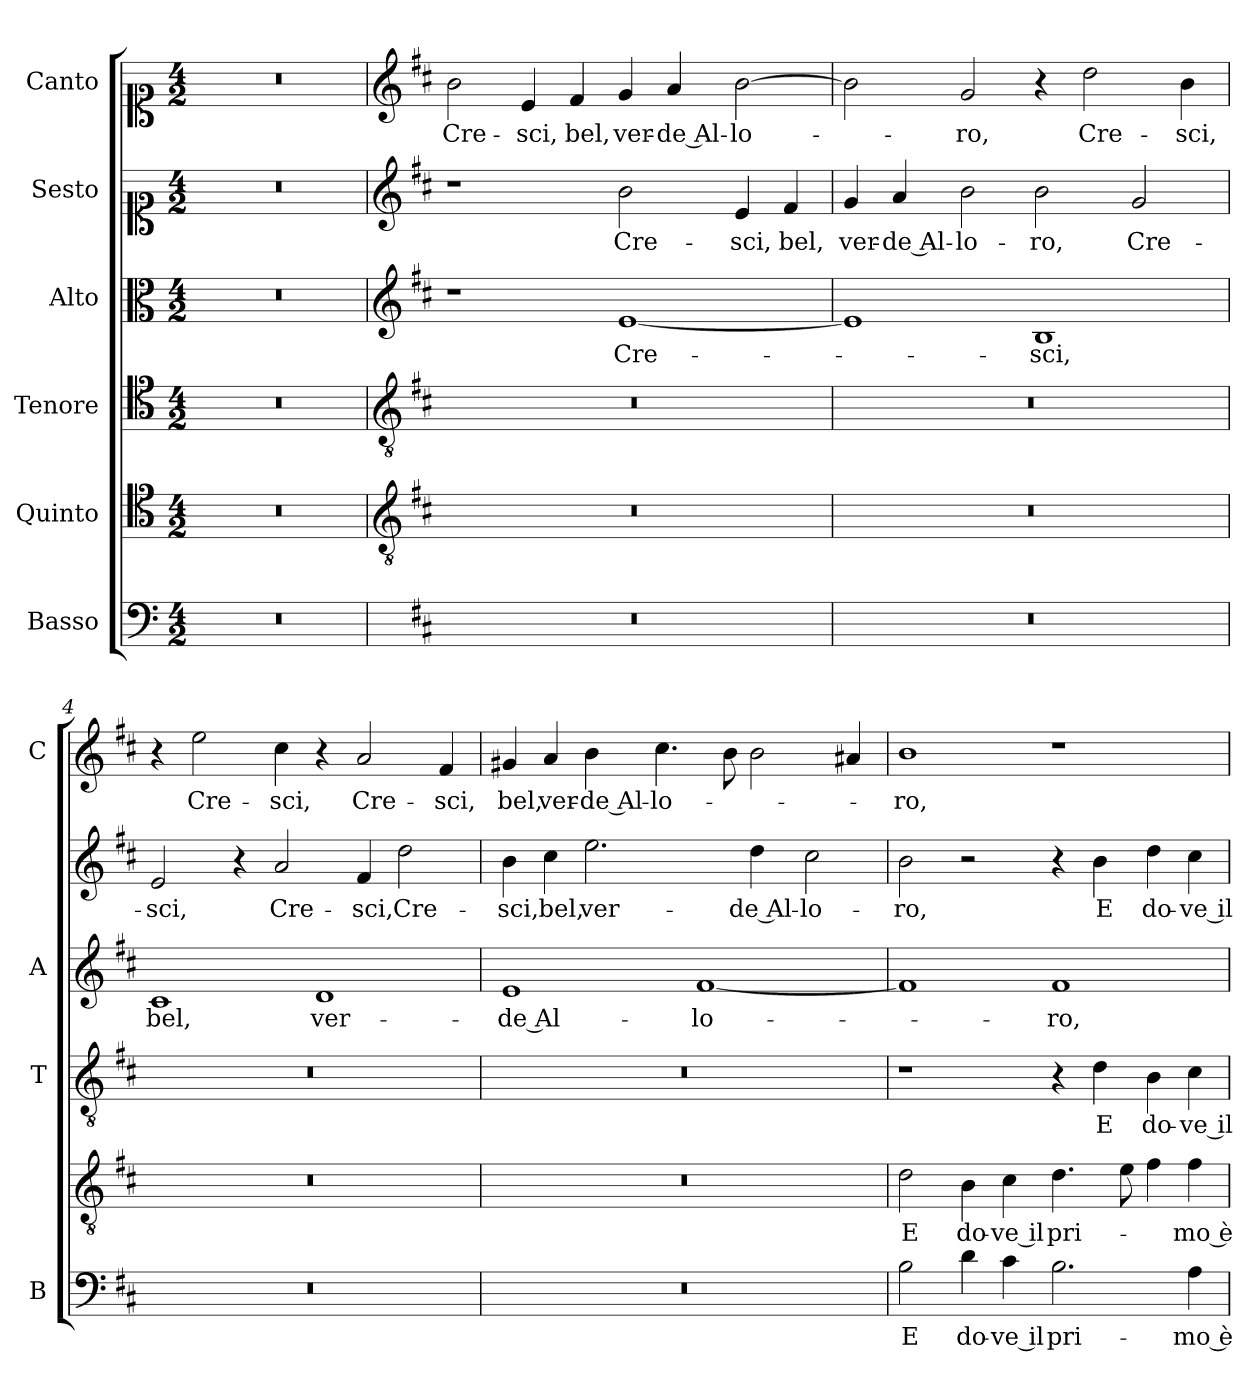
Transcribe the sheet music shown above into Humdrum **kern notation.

**kern	**text	**kern	**text	**kern	**text	**kern	**text	**kern	**text	**kern	**text
*part6	*part6	*part5	*part5	*part4	*part4	*part3	*part3	*part2	*part2	*part1	*part1
*staff6	*staff6	*staff5	*staff5	*staff4	*staff4	*staff3	*staff3	*staff2	*staff2	*staff1	*staff1
*I"Basso	*	*I"Quinto	*	*I"Tenore	*	*I"Alto	*	*I"Sesto	*	*I"Canto	*
*I'B	*	*	*	*I'T	*	*I'A	*	*	*	*I'C	*
*clefF4	*	*clefC4	*	*clefC4	*	*clefC3	*	*clefC1	*	*clefC1	*
*k[]	*	*k[]	*	*k[]	*	*k[]	*	*k[]	*	*k[]	*
*C:	*	*C:	*	*C:	*	*C:	*	*C:	*	*C:	*
*M4/2	*	*M4/2	*	*M4/2	*	*M4/2	*	*M4/2	*	*M4/2	*
=1	=1	=1	=1	=1	=1	=1	=1	=1	=1	=1	=1
0r	.	0r	.	0r	.	0r	.	0r	.	0r	.
=2	=2	=2	=2	=2	=2	=2	=2	=2	=2	=2	=2
*	*	*clefGv2	*	*clefGv2	*	*clefG2	*	*clefG2	*	*clefG2	*
*k[f#c#]	*	*k[f#c#]	*	*k[f#c#]	*	*k[f#c#]	*	*k[f#c#]	*	*k[f#c#]	*
*D:	*	*D:	*	*D:	*	*D:	*	*D:	*	*D:	*
!	!	!	!	!	!	!	!	!	!	!	!LO:LY:b
0r	.	0r	.	0r	.	1r	.	1r	.	2b\	Cre-
!	!	!	!	!	!	!	!	!	!	!	!LO:LY:b
.	.	.	.	.	.	.	.	.	.	4e/	-sci,
!	!	!	!	!	!	!	!	!	!	!	!LO:LY:b
.	.	.	.	.	.	.	.	.	.	4f#/	bel,
!	!	!	!	!	!	!	!LO:LY:b	!	!LO:LY:b	!	!LO:LY:b
.	.	.	.	.	.	[1e	Cre-	2b\	Cre-	4g/	ver-
!	!	!	!	!	!	!	!	!	!	!	!LO:LY:b
.	.	.	.	.	.	.	.	.	.	4a/	-de Al-
!	!	!	!	!	!	!	!	!	!LO:LY:b	!	!LO:LY:b
.	.	.	.	.	.	.	.	4e/	-sci,	[2b\	-lo-
!	!	!	!	!	!	!	!	!	!LO:LY:b	!	!
.	.	.	.	.	.	.	.	4f#/	bel,	.	.
=3	=3	=3	=3	=3	=3	=3	=3	=3	=3	=3	=3
!	!	!	!	!	!	!	!	!	!LO:LY:b	!	!
0r	.	0r	.	0r	.	1e]	.	4g/	ver-	2b\]	.
!	!	!	!	!	!	!	!	!	!LO:LY:b	!	!
.	.	.	.	.	.	.	.	4a/	-de Al-	.	.
!	!	!	!	!	!	!	!	!	!LO:LY:b	!	!LO:LY:b
.	.	.	.	.	.	.	.	2b\	-lo-	2g/	-ro,
!	!	!	!	!	!	!	!LO:LY:b	!	!LO:LY:b	!	!
.	.	.	.	.	.	1B	-sci,	2b\	-ro,	4r	.
!	!	!	!	!	!	!	!	!	!	!	!LO:LY:b
.	.	.	.	.	.	.	.	.	.	2dd\	Cre-
!	!	!	!	!	!	!	!	!	!LO:LY:b	!	!
.	.	.	.	.	.	.	.	2g/	Cre-	.	.
!	!	!	!	!	!	!	!	!	!	!	!LO:LY:b
.	.	.	.	.	.	.	.	.	.	4b\	-sci,
=4	=4	=4	=4	=4	=4	=4	=4	=4	=4	=4	=4
!	!	!	!	!	!	!	!LO:LY:b	!	!LO:LY:b	!	!
0r	.	0r	.	0r	.	1c#	bel,	2e/	-sci,	4r	.
!	!	!	!	!	!	!	!	!	!	!	!LO:LY:b
.	.	.	.	.	.	.	.	.	.	2ee\	Cre-
.	.	.	.	.	.	.	.	4r	.	.	.
!	!	!	!	!	!	!	!	!	!LO:LY:b	!	!LO:LY:b
.	.	.	.	.	.	.	.	2a/	Cre-	4cc#\	-sci,
!	!	!	!	!	!	!	!LO:LY:b	!	!	!	!
.	.	.	.	.	.	1d	ver-	.	.	4r	.
!	!	!	!	!	!	!	!	!	!LO:LY:b	!	!LO:LY:b
.	.	.	.	.	.	.	.	4f#/	-sci,	2a/	Cre-
!	!	!	!	!	!	!	!	!	!LO:LY:b	!	!
.	.	.	.	.	.	.	.	2dd\	Cre-	.	.
!	!	!	!	!	!	!	!	!	!	!	!LO:LY:b
.	.	.	.	.	.	.	.	.	.	4f#/	-sci,
=5	=5	=5	=5	=5	=5	=5	=5	=5	=5	=5	=5
!	!	!	!	!	!	!	!LO:LY:b	!	!LO:LY:b	!	!LO:LY:b
0r	.	0r	.	0r	.	1e	-de Al-	4b\	-sci,	4g#X/	bel,
!	!	!	!	!	!	!	!	!	!LO:LY:b	!	!LO:LY:b
.	.	.	.	.	.	.	.	4cc#\	bel,	4a/	ver-
!	!	!	!	!	!	!	!	!	!LO:LY:b	!	!LO:LY:b
.	.	.	.	.	.	.	.	2.ee\	ver-	4b\	-de Al-
!	!	!	!	!	!	!	!	!	!	!	!LO:LY:b
.	.	.	.	.	.	.	.	.	.	4.cc#i\	-lo-
!	!	!	!	!	!	!	!LO:LY:b	!	!	!	!
.	.	.	.	.	.	[1f#	-lo-	.	.	.	.
.	.	.	.	.	.	.	.	.	.	8b\	.
!	!	!	!	!	!	!	!	!	!LO:LY:b	!	!
.	.	.	.	.	.	.	.	4dd\	-de Al-	2b\	.
!	!	!	!	!	!	!	!	!	!LO:LY:b	!	!
.	.	.	.	.	.	.	.	2cc#\	-lo-	.	.
.	.	.	.	.	.	.	.	.	.	4a#X/	.
!!LO:LB:g=z
=6	=6	=6	=6	=6	=6	=6	=6	=6	=6	=6	=6
!	!LO:LY:b	!	!LO:LY:b	!	!	!	!	!	!LO:LY:b	!	!LO:LY:b
2B\	E	2d\	E	1r	.	1f#]	.	2b\	-ro,	1b	-ro,
!	!LO:LY:b	!	!LO:LY:b	!	!	!	!	!	!	!	!
4d\	do-	4B\	do-	.	.	.	.	2r	.	.	.
!	!LO:LY:b	!	!LO:LY:b	!	!	!	!	!	!	!	!
4c#\	-ve il	4c#\	-ve il	.	.	.	.	.	.	.	.
!	!LO:LY:b	!	!LO:LY:b	!	!	!	!LO:LY:b	!	!	!	!
2.B\	pri-	4.d\	pri-	4r	.	1f#	-ro,	4r	.	1r	.
!	!	!	!	!	!LO:LY:b	!	!	!	!LO:LY:b	!	!
.	.	.	.	4d\	E	.	.	4b\	E	.	.
.	.	8e\	.	.	.	.	.	.	.	.	.
!	!	!	!	!	!LO:LY:b	!	!	!	!LO:LY:b	!	!
.	.	4f#\	.	4B\	do-	.	.	4dd\	do-	.	.
!	!LO:LY:b	!	!LO:LY:b	!	!LO:LY:b	!	!	!	!LO:LY:b	!	!
4A\	-mo è	4f#\	-mo è	4c#\	-ve il	.	.	4cc#\	-ve il	.	.
=	=	=	=	=	=	=	=	=	=	=	=
*-	*-	*-	*-	*-	*-	*-	*-	*-	*-	*-	*-
